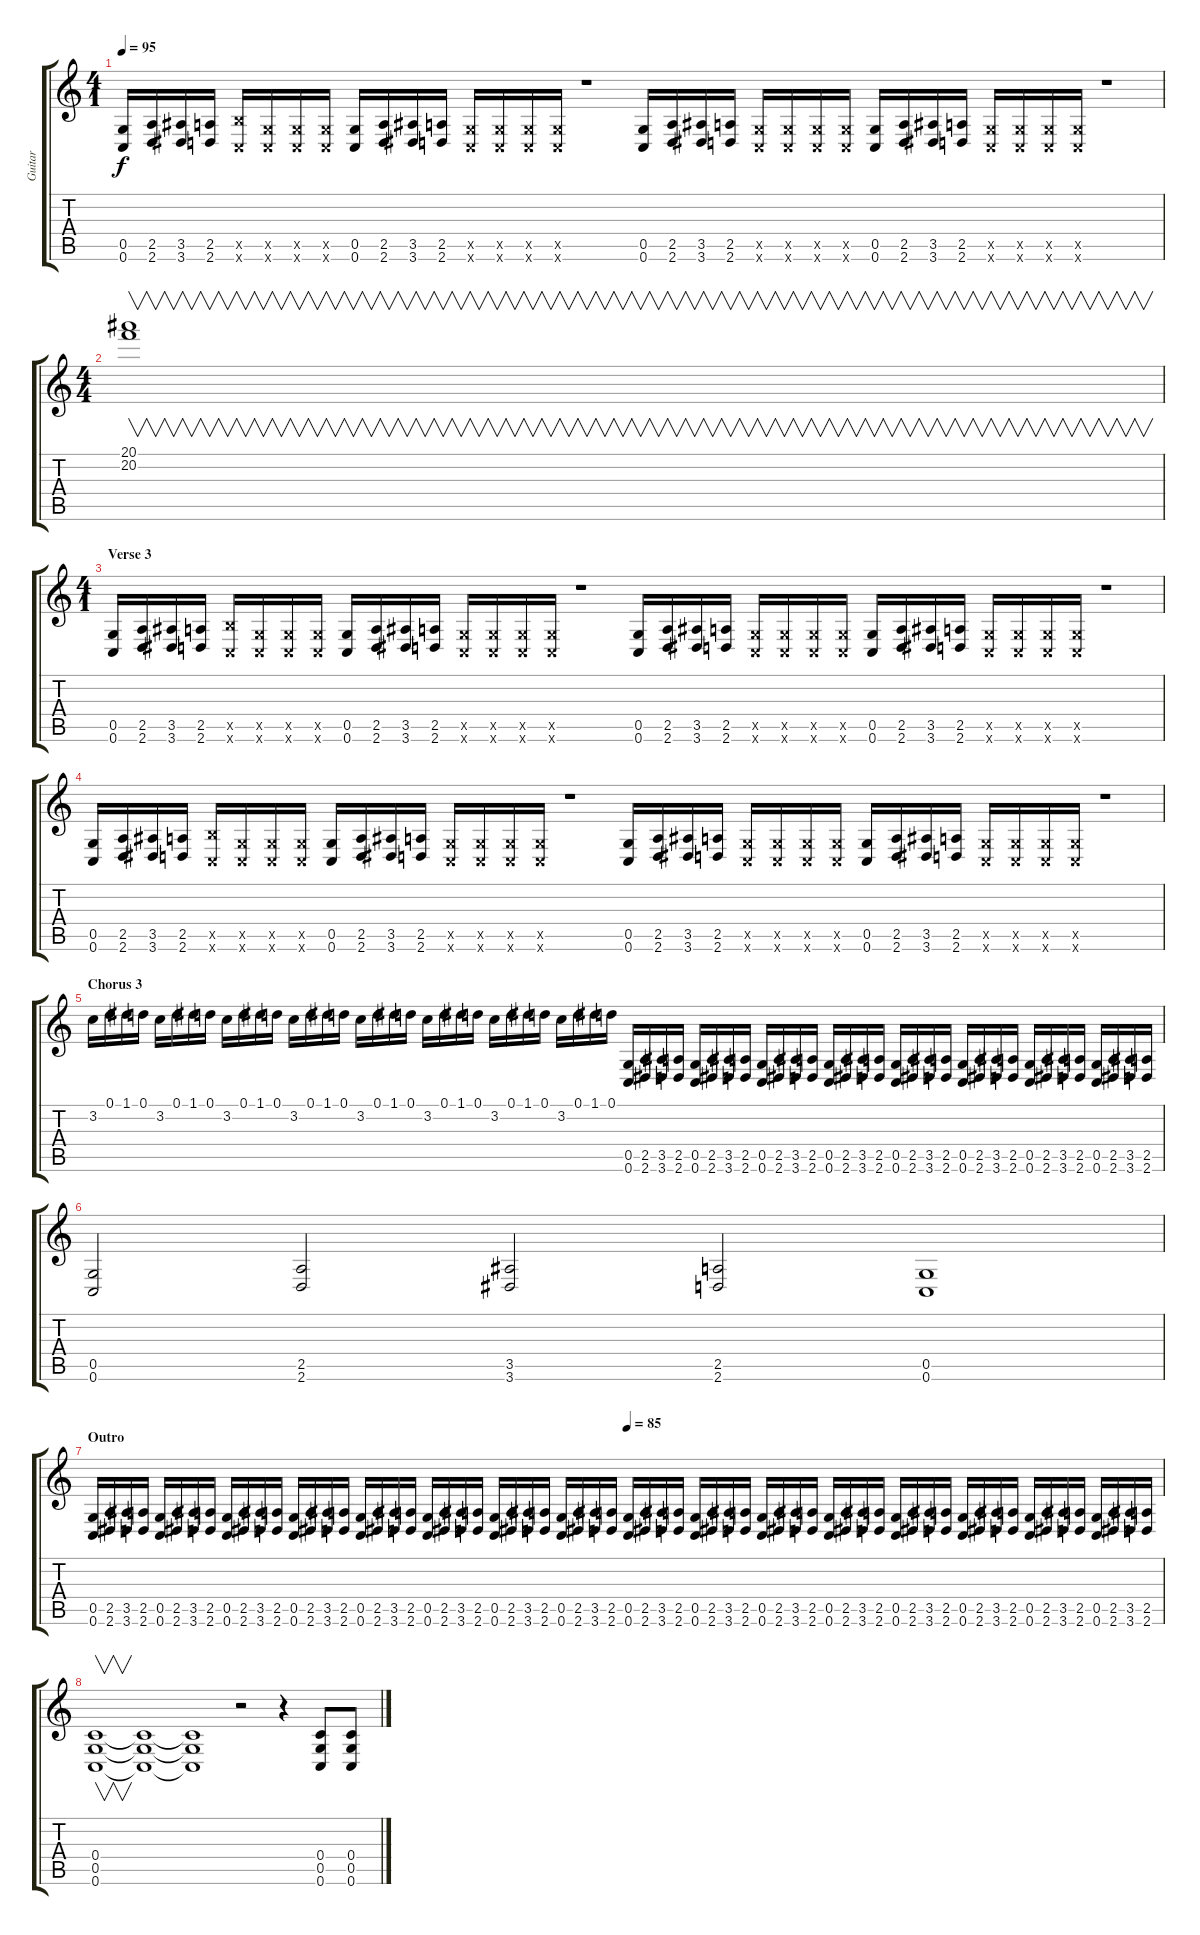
\track ("Guitar" "Guitar") {instrument distortionguitar}
\staff {score tabs}
\tuning (D4 A3 D3 C3 G2 C2) {hide}
\ts (4 1)
\tempo 95
\clef g2
\ks c
(0.5 0.6).16{dy f} (2.5 2.6).16 (3.5 3.6).16 (2.5 2.6).16 (4.5{x} 0.6{x}).16 (0.5{x} 0.6{x}).16 (0.5{x} 0.6{x}).16 (0.5{x} 0.6{x}).16 (0.5 0.6).16 (2.5 2.6).16 (3.5 3.6).16 (2.5 2.6).16 (0.5{x} 0.6{x}).16 (0.5{x} 0.6{x}).16 (0.5{x} 0.6{x}).16 (0.5{x} 0.6{x}).16 r.1 (0.5 0.6).16 (2.5 2.6).16 (3.5 3.6).16 (2.5 2.6).16 (0.5{x} 0.6{x}).16 (0.5{x} 0.6{x}).16 (0.5{x} 0.6{x}).16 (0.5{x} 0.6{x}).16 (0.5 0.6).16 (2.5 2.6).16 (3.5 3.6).16 (2.5 2.6).16 (0.5{x} 0.6{x}).16 (0.5{x} 0.6{x}).16 (0.5{x} 0.6{x}).16 (0.5{x} 0.6{x}).16 r.1 |
\ts (4 4)
(20.1 20.2).1{v} |
\ts (4 1)
\section ("" "Verse 3")
(0.5 0.6).16 (2.5 2.6).16 (3.5 3.6).16 (2.5 2.6).16 (4.5{x} 0.6{x}).16 (0.5{x} 0.6{x}).16 (0.5{x} 0.6{x}).16 (0.5{x} 0.6{x}).16 (0.5 0.6).16 (2.5 2.6).16 (3.5 3.6).16 (2.5 2.6).16 (0.5{x} 0.6{x}).16 (0.5{x} 0.6{x}).16 (0.5{x} 0.6{x}).16 (0.5{x} 0.6{x}).16 r.1 (0.5 0.6).16 (2.5 2.6).16 (3.5 3.6).16 (2.5 2.6).16 (0.5{x} 0.6{x}).16 (0.5{x} 0.6{x}).16 (0.5{x} 0.6{x}).16 (0.5{x} 0.6{x}).16 (0.5 0.6).16 (2.5 2.6).16 (3.5 3.6).16 (2.5 2.6).16 (0.5{x} 0.6{x}).16 (0.5{x} 0.6{x}).16 (0.5{x} 0.6{x}).16 (0.5{x} 0.6{x}).16 r.1 |
(0.5 0.6).16 (2.5 2.6).16 (3.5 3.6).16 (2.5 2.6).16 (4.5{x} 0.6{x}).16 (0.5{x} 0.6{x}).16 (0.5{x} 0.6{x}).16 (0.5{x} 0.6{x}).16 (0.5 0.6).16 (2.5 2.6).16 (3.5 3.6).16 (2.5 2.6).16 (0.5{x} 0.6{x}).16 (0.5{x} 0.6{x}).16 (0.5{x} 0.6{x}).16 (0.5{x} 0.6{x}).16 r.1 (0.5 0.6).16 (2.5 2.6).16 (3.5 3.6).16 (2.5 2.6).16 (0.5{x} 0.6{x}).16 (0.5{x} 0.6{x}).16 (0.5{x} 0.6{x}).16 (0.5{x} 0.6{x}).16 (0.5 0.6).16 (2.5 2.6).16 (3.5 3.6).16 (2.5 2.6).16 (0.5{x} 0.6{x}).16 (0.5{x} 0.6{x}).16 (0.5{x} 0.6{x}).16 (0.5{x} 0.6{x}).16 r.1 |
\section ("" "Chorus 3")
3.2.16 0.1.16 1.1.16 0.1.16 3.2.16 0.1.16 1.1.16 0.1.16 3.2.16 0.1.16 1.1.16 0.1.16 3.2.16 0.1.16 1.1.16 0.1.16 3.2.16 0.1.16 1.1.16 0.1.16 3.2.16 0.1.16 1.1.16 0.1.16 3.2.16 0.1.16 1.1.16 0.1.16 3.2.16 0.1.16 1.1.16 0.1.16 (0.5 0.6).16 (2.5 2.6).16 (3.5 3.6).16 (2.5 2.6).16 (0.5 0.6).16 (2.5 2.6).16 (3.5 3.6).16 (2.5 2.6).16 (0.5 0.6).16 (2.5 2.6).16 (3.5 3.6).16 (2.5 2.6).16 (0.5 0.6).16 (2.5 2.6).16 (3.5 3.6).16 (2.5 2.6).16 (0.5 0.6).16 (2.5 2.6).16 (3.5 3.6).16 (2.5 2.6).16 (0.5 0.6).16 (2.5 2.6).16 (3.5 3.6).16 (2.5 2.6).16 (0.5 0.6).16 (2.5 2.6).16 (3.5 3.6).16 (2.5 2.6).16 (0.5 0.6).16 (2.5 2.6).16 (3.5 3.6).16 (2.5 2.6).16 |
(0.5 0.6).2 (2.5 2.6).2 (3.5 3.6).2 (2.5 2.6).2 (0.5 0.6).1 |
\section ("" "Outro")
\tempo (85 0.5)
(0.5 0.6).16 (2.5 2.6).16 (3.5 3.6).16 (2.5 2.6).16 (0.5 0.6).16 (2.5 2.6).16 (3.5 3.6).16 (2.5 2.6).16 (0.5 0.6).16 (2.5 2.6).16 (3.5 3.6).16 (2.5 2.6).16 (0.5 0.6).16 (2.5 2.6).16 (3.5 3.6).16 (2.5 2.6).16 (0.5 0.6).16 (2.5 2.6).16 (3.5 3.6).16 (2.5 2.6).16 (0.5 0.6).16 (2.5 2.6).16 (3.5 3.6).16 (2.5 2.6).16 (0.5 0.6).16 (2.5 2.6).16 (3.5 3.6).16 (2.5 2.6).16 (0.5 0.6).16 (2.5 2.6).16 (3.5 3.6).16 (2.5 2.6).16 (0.5 0.6).16 (2.5 2.6).16 (3.5 3.6).16 (2.5 2.6).16 (0.5 0.6).16 (2.5 2.6).16 (3.5 3.6).16 (2.5 2.6).16 (0.5 0.6).16 (2.5 2.6).16 (3.5 3.6).16 (2.5 2.6).16 (0.5 0.6).16 (2.5 2.6).16 (3.5 3.6).16 (2.5 2.6).16 (0.5 0.6).16 (2.5 2.6).16 (3.5 3.6).16 (2.5 2.6).16 (0.5 0.6).16 (2.5 2.6).16 (3.5 3.6).16 (2.5 2.6).16 (0.5 0.6).16 (2.5 2.6).16 (3.5 3.6).16 (2.5 2.6).16 (0.5 0.6).16 (2.5 2.6).16 (3.5 3.6).16 (2.5 2.6).16 |
(0.4 0.5 0.6).1{v} (0.4{t} 0.5{t} 0.6{t}).1 (0.4{t} 0.5{t} 0.6{t}).1 r.2 r.4 (0.4 0.5 0.6).8 (0.4 0.5 0.6).8
